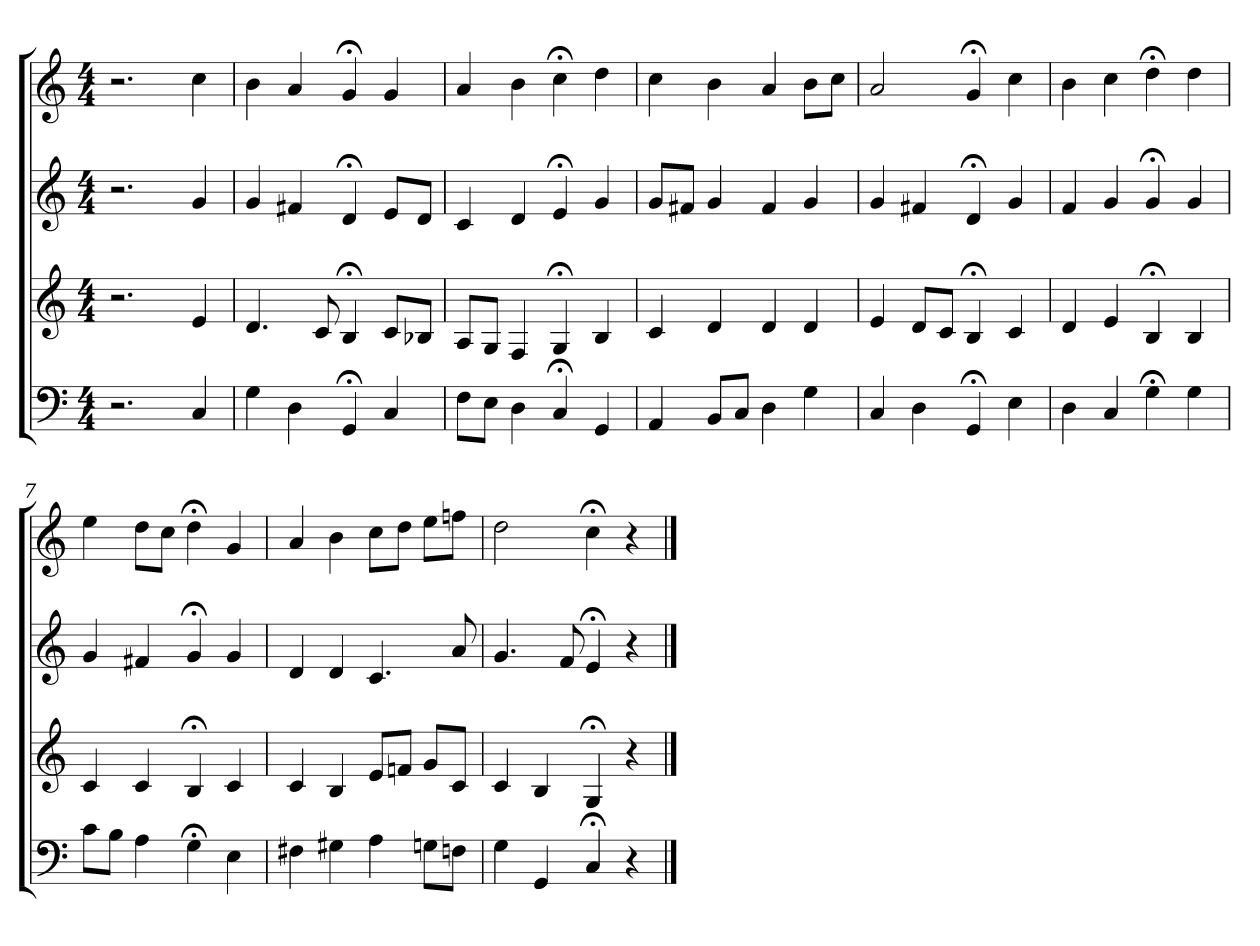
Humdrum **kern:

**kern	**kern	**kern	**kern
*part4	*part3	*part2	*part1
*staff4	*staff3	*staff2	*staff1
*clefF4	*clefG2	*clefG2	*clefG2
*M4/4	*M4/4	*M4/4	*M4/4
=1	=1	=1	=1
2.r	2.r	2.r	2.r
4C	4e	4g	4cc
=2	=2	=2	=2
4G	4.d	4g	4b
4D	.	4f#X	4a
.	8c	.	.
4GG;<	4B;<	4d;<	4g;<
4C	8c/L	8e/L	4g
.	8B-X/J	8d/J	.
=3	=3	=3	=3
8F\L	8A/L	4c	4a
8E\J	8G/J	.	.
4D	4F	4d	4b
4C;<	4G;<	4e;<	4cc;<
4GG	4B	4g	4dd
=4	=4	=4	=4
4AA	4c	8g/L	4cc
.	.	8f#X/J	.
8BB/L	4d	4g	4b
8C/J	.	.	.
4D	4d	4f#	4a
4G	4d	4g	8b\L
.	.	.	8cc\J
=5	=5	=5	=5
4C	4e	4g	2a
4D	8d/L	4f#X	.
.	8c/J	.	.
4GG;<	4B;<	4d;<	4g;<
4E	4c	4g	4cc
=6	=6	=6	=6
4D	4d	4f	4b
4C	4e	4g	4cc
4G;<	4B;<	4g;<	4dd;<
4G	4B	4g	4dd
=7	=7	=7	=7
8c\L	4c	4g	4ee
8B\J	.	.	.
4A	4c	4f#X	8dd\L
.	.	.	8cc\J
4G;<	4B;<	4g;<	4dd;<
4E	4c	4g	4g
=8	=8	=8	=8
4F#X	4c	4d	4a
4G#X	4B	4d	4b
4A	8e/L	4.c	8cc\L
.	8fn/J	.	8dd\J
8Gn\L	8g/L	.	8ee\L
8Fn\J	8c/J	8a	8ffn\J
=9	=9	=9	=9
4G	4c	4.g	2dd
4GG	4B	.	.
.	.	8f	.
4C;<	4G;<	4e;<	4cc;<
4r	4r	4r	4r
==	==	==	==
*-	*-	*-	*-
